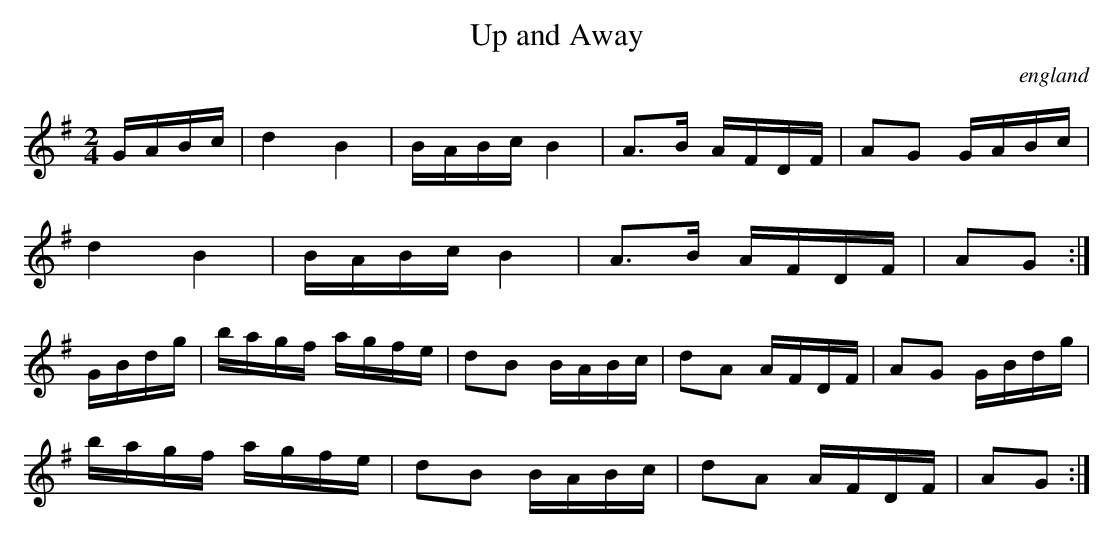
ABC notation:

X:1
T:Up and Away
O:england
M:2/4
L:1/8
K:G Major
G/A/B/c/|d2 B2|B/A/B/c/ B2|A3/2B/ A/F/D/F/|AG G/A/B/c/|
d2 B2|B/A/B/c/ B2|A3/2B/ A/F/D/F/|AG:|
G/B/d/g/|b/a/g/f/ a/g/f/e/|dB B/A/B/c/|dA A/F/D/F/|AG G/B/d/g/|
b/a/g/f/ a/g/f/e/|dB B/A/B/c/|dA A/F/D/F/|AG:|
